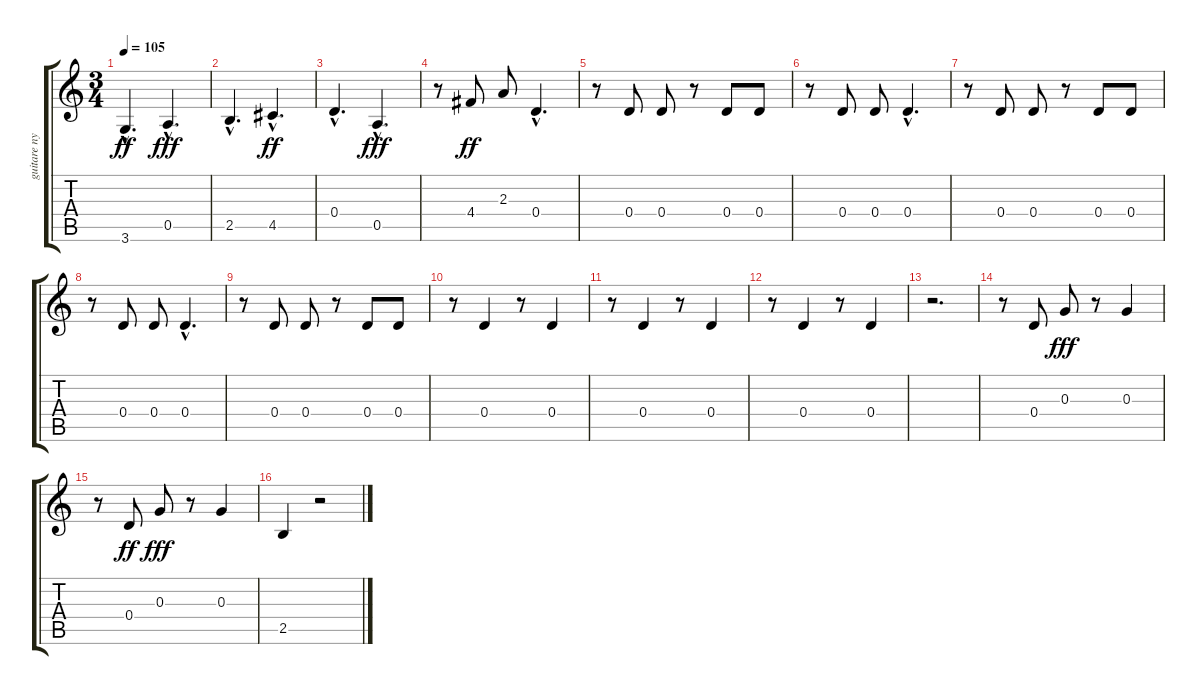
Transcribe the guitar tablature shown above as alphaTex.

\track ("guitare nylon" "guitare ny") {instrument acousticguitarnylon}
\staff {score tabs}
\tuning (E4 B3 G3 D3 A2 E2) {hide}
\ts (3 4)
\tempo 105
\clef g2
\ks c
3.6{hac}.4{d dy ff} 0.5{hac}.4{d dy fff} |
2.5{hac}.4{d} 4.5{hac}.4{d dy ff} |
0.4{hac}.4{d} 0.5{hac}.4{d dy fff} |
r.8 4.4.8{dy ff} 2.3.8 0.4{hac}.4{d} |
r.8 0.4.8 0.4.8 r.8 0.4.8 0.4.8 |
r.8 0.4.8 0.4.8 0.4{hac}.4{d} |
r.8 0.4.8 0.4.8 r.8 0.4.8 0.4.8 |
r.8 0.4.8 0.4.8 0.4{hac}.4{d} |
r.8 0.4.8 0.4.8 r.8 0.4.8 0.4.8 |
r.8 0.4.4 r.8 0.4.4 |
r.8 0.4.4 r.8 0.4.4 |
r.8 0.4.4 r.8 0.4.4 |
r.2{d} |
r.8 0.4.8 0.3.8{dy fff} r.8 0.3.4 |
r.8 0.4.8{dy ff} 0.3.8{dy fff} r.8 0.3.4 |
2.5.4 r.2
